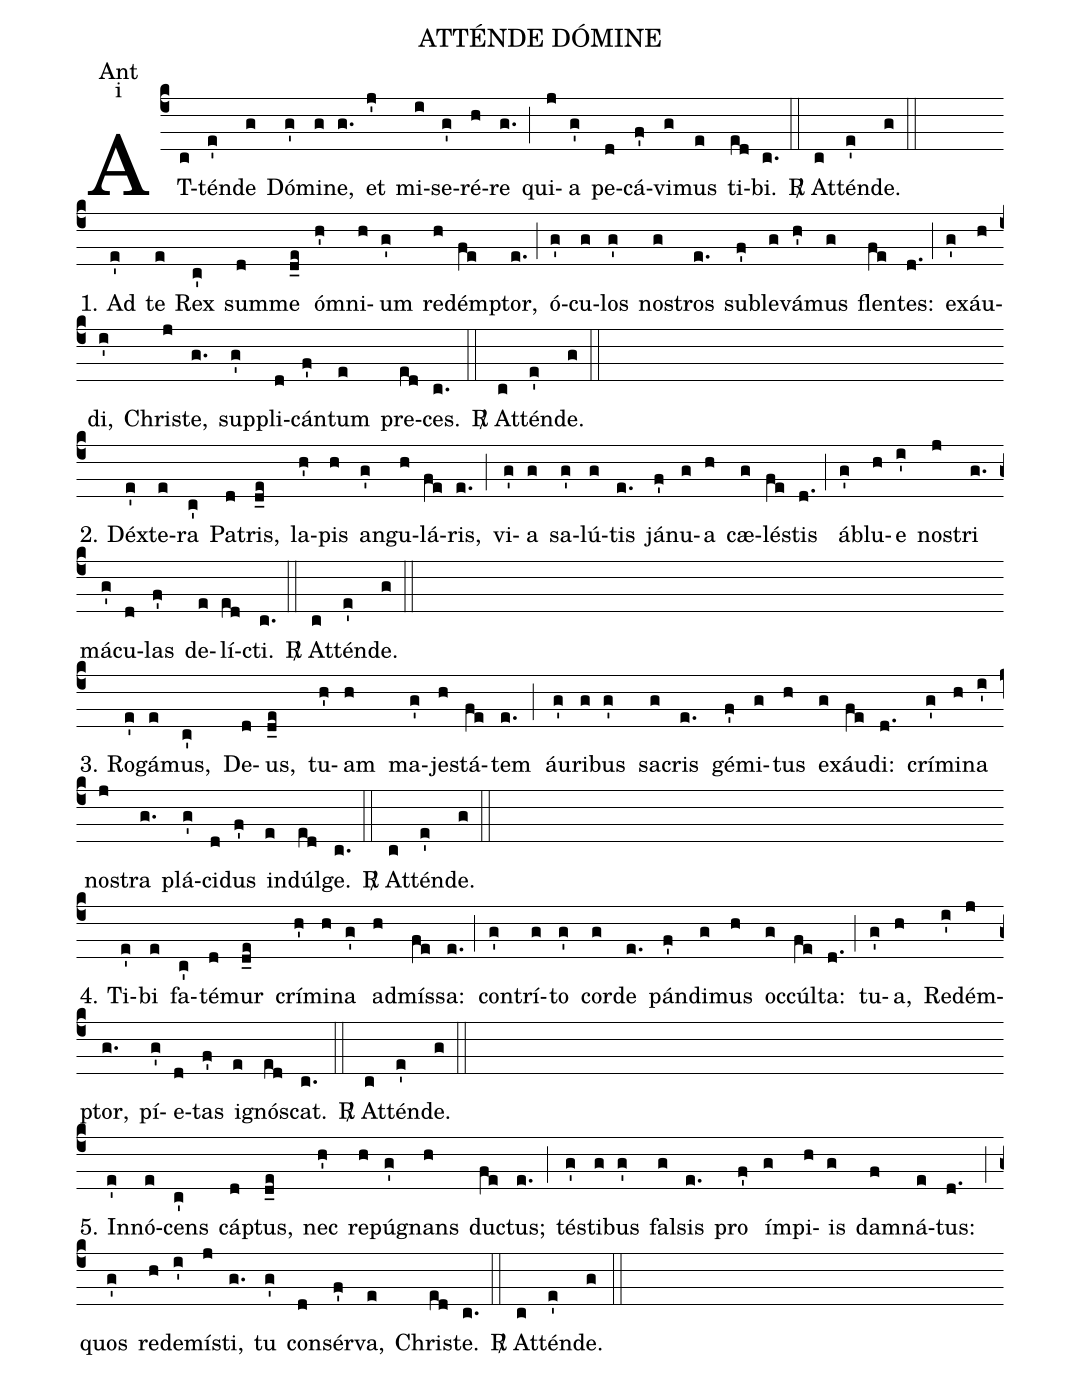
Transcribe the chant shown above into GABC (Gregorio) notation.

name: ATTÉNDE DÓMINE;
office-part: Antiphonus;
mode: 5;
annotation: Ant;
annotation: i;
%%
(c4)AT(c)tén(e')de(g) Dó(g')mi(g)ne,(g.) et(j') mi(i)se(g')ré(h)re(g.) (;)
qui(j)a(g') pe(d)cá(f')vi(g)mus(e) ti(ed)bi.(c.) (::)
<sp>R/</sp> At(c)tén(e')de.(g) (::Z-)

1. Ad(e') te(e) Rex(c') sum(d)me(d_e) ó(h')mni(h)um(g') re(h)dém(fe)ptor,(e.) (;) ó(g')cu(g)los(g') no(g)stros(e.) su(f')ble(g)vá(h')mus(g) flen(fe)tes:(d.) (;) e(g')xáu(h)di,(i') Chri(j)ste,(g.) su(g')ppli(d)cán(f')tum(e) pre(ed)ces.(c.) (::)
<sp>R/</sp> At(c)tén(e')de.(g) (::Z-)

2. Dé(e')xte(e)ra(c') Pa(d)tris,(d_e) la(h')pis(h) an(g')gu(h)lá(fe)ris,(e.) (;) vi(g')a(g) sa(g')lú(g)tis(e.) já(f')nu(g)a(h) cæ(g)lé(fe)stis(d.) (;) á(g')blu(h)e(i') no(j)stri(g.) má(g')cu(d)las(f') de(e)lí(ed)cti.(c.) (::)
<sp>R/</sp> At(c)tén(e')de.(g) (::Z-)

3. Ro(e')gá(e)mus,(c') De(d)us,(d_e) tu(h')am(h) ma(g')je(h)stá(fe)tem(e.) (;) áu(g')ri(g)bus(g') sa(g)cris(e.) gé(f')mi(g)tus(h) e(g)xáu(fe)di:(d.) crí(g')mi(h)na(i') no(j)stra(g.) plá(g')ci(d)dus(f') in(e)dú(ed)lge.(c.) (::)
<sp>R/</sp> At(c)tén(e')de.(g) (::Z-)

4. Ti(e')bi(e) fa(c')té(d)mur(d_e) crí(h')mi(h)na(g') ad(h)mís(fe)sa:(e.) (;) con(g')trí(g)to(g') cor(g)de(e.) pán(f')di(g)mus(h) oc(g)cúl(fe)ta:(d.) (;) tu(g')a,(h) Re(i')dém(j)ptor,(g.) pí(g')e(d)tas(f') ig(e)nós(ed)cat.(c.) (::)
<sp>R/</sp> At(c)tén(e')de.(g) (::Z-)

5. In(e')nó(e)cens(c') cá(d)ptus,(d_e) nec(h') re(h)pú(g')gnans(h) du(fe)ctus;(e.) (;) tés(g')ti(g)bus(g') fal(g)sis(e.) pro(f') ím(g)pi(h)is(g) dam(f)ná(e)tus:(d.) (;) quos(g') re(h)de(i')mí(j)sti,(g.) tu(g') con(d)sér(f')va,(e) Chris(ed)te.(c.) (::)
<sp>R/</sp> At(c)tén(e')de.(g) (::Z-)
